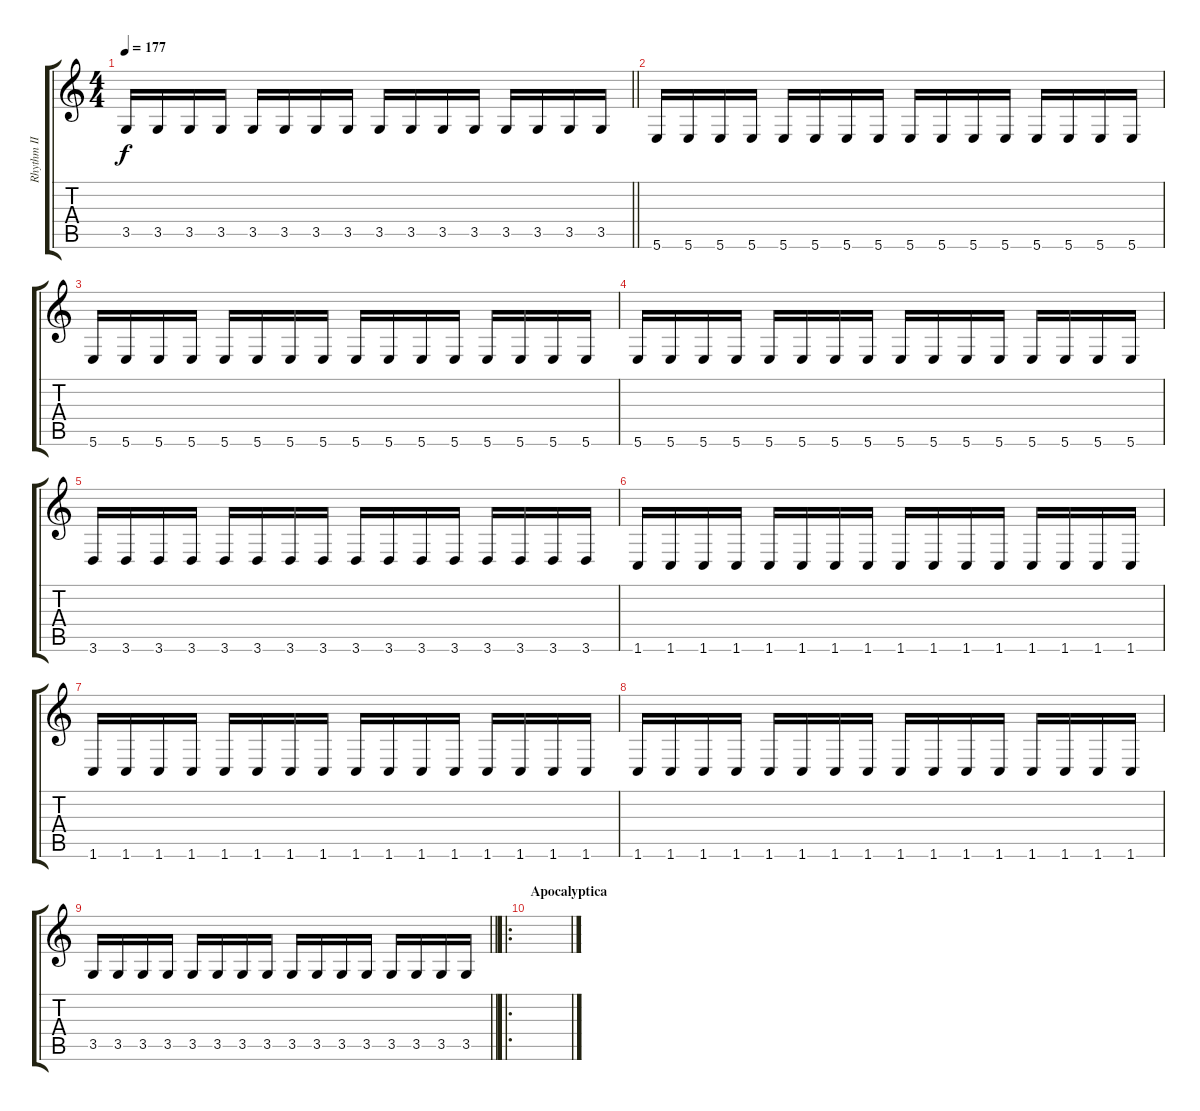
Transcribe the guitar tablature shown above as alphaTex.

\track ("Rhythm II" "Rhythm II") {instrument distortionguitar}
\staff {score tabs}
\tuning (B3 Gb3 D3 A2 E2 B1) {hide}
\ts (4 4)
\tempo 177
\clef g2
\barLineRight lightlight
\ks c
3.5.16{dy f} 3.5.16 3.5.16 3.5.16 3.5.16 3.5.16 3.5.16 3.5.16 3.5.16 3.5.16 3.5.16 3.5.16 3.5.16 3.5.16 3.5.16 3.5.16 |
5.6.16 5.6.16 5.6.16 5.6.16 5.6.16 5.6.16 5.6.16 5.6.16 5.6.16 5.6.16 5.6.16 5.6.16 5.6.16 5.6.16 5.6.16 5.6.16 |
5.6.16 5.6.16 5.6.16 5.6.16 5.6.16 5.6.16 5.6.16 5.6.16 5.6.16 5.6.16 5.6.16 5.6.16 5.6.16 5.6.16 5.6.16 5.6.16 |
5.6.16 5.6.16 5.6.16 5.6.16 5.6.16 5.6.16 5.6.16 5.6.16 5.6.16 5.6.16 5.6.16 5.6.16 5.6.16 5.6.16 5.6.16 5.6.16 |
3.6.16 3.6.16 3.6.16 3.6.16 3.6.16 3.6.16 3.6.16 3.6.16 3.6.16 3.6.16 3.6.16 3.6.16 3.6.16 3.6.16 3.6.16 3.6.16 |
1.6.16 1.6.16 1.6.16 1.6.16 1.6.16 1.6.16 1.6.16 1.6.16 1.6.16 1.6.16 1.6.16 1.6.16 1.6.16 1.6.16 1.6.16 1.6.16 |
1.6.16 1.6.16 1.6.16 1.6.16 1.6.16 1.6.16 1.6.16 1.6.16 1.6.16 1.6.16 1.6.16 1.6.16 1.6.16 1.6.16 1.6.16 1.6.16 |
1.6.16 1.6.16 1.6.16 1.6.16 1.6.16 1.6.16 1.6.16 1.6.16 1.6.16 1.6.16 1.6.16 1.6.16 1.6.16 1.6.16 1.6.16 1.6.16 |
\barLineRight lightlight
3.5.16 3.5.16 3.5.16 3.5.16 3.5.16 3.5.16 3.5.16 3.5.16 3.5.16 3.5.16 3.5.16 3.5.16 3.5.16 3.5.16 3.5.16 3.5.16 |
\ro
\section ("" "Apocalyptica")
